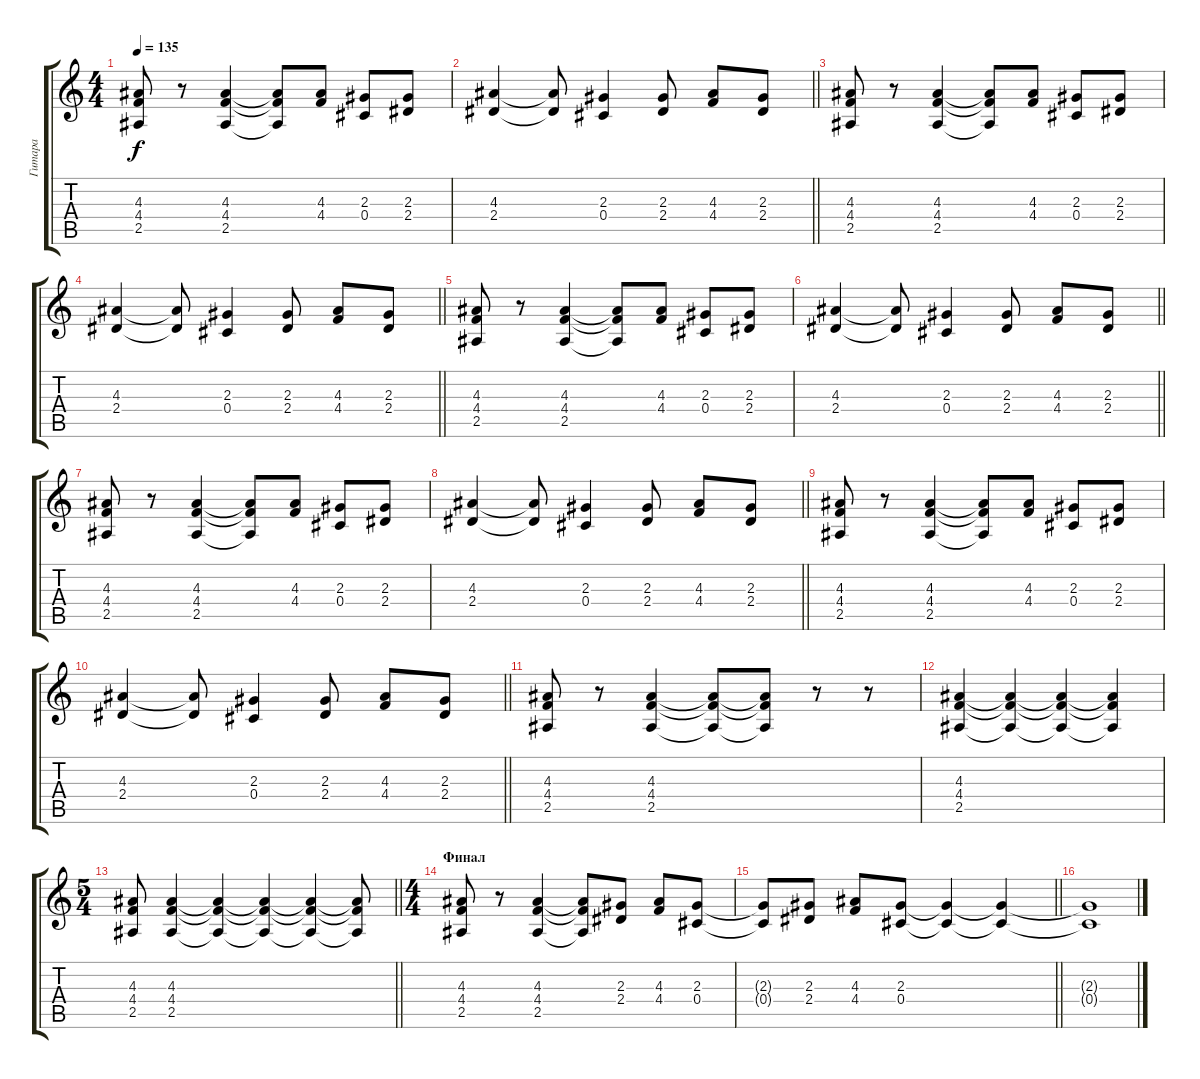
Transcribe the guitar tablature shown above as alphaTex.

\track ("Гитара" "Гитара") {instrument distortionguitar}
\staff {score tabs}
\tuning (Eb4 Bb3 Gb3 Db3 Ab2 Eb2) {hide}
\ts (4 4)
\tempo 135
\clef g2
\ks c
(4.3 4.4 2.5).8{dy f} r.8 (4.3 4.4 2.5).4 (4.3{t} 4.4{t} 2.5{t}).8 (4.3 4.4).8 (2.3 0.4).8 (2.3 2.4).8 |
\barLineRight lightlight
(4.3 2.4).4 (4.3{t} 2.4{t}).8 (2.3 0.4).4 (2.3 2.4).8 (4.3 4.4).8 (2.3 2.4).8 |
(4.3 4.4 2.5).8 r.8 (4.3 4.4 2.5).4 (4.3{t} 4.4{t} 2.5{t}).8 (4.3 4.4).8 (2.3 0.4).8 (2.3 2.4).8 |
\barLineRight lightlight
(4.3 2.4).4 (4.3{t} 2.4{t}).8 (2.3 0.4).4 (2.3 2.4).8 (4.3 4.4).8 (2.3 2.4).8 |
(4.3 4.4 2.5).8 r.8 (4.3 4.4 2.5).4 (4.3{t} 4.4{t} 2.5{t}).8 (4.3 4.4).8 (2.3 0.4).8 (2.3 2.4).8 |
\barLineRight lightlight
(4.3 2.4).4 (4.3{t} 2.4{t}).8 (2.3 0.4).4 (2.3 2.4).8 (4.3 4.4).8 (2.3 2.4).8 |
(4.3 4.4 2.5).8 r.8 (4.3 4.4 2.5).4 (4.3{t} 4.4{t} 2.5{t}).8 (4.3 4.4).8 (2.3 0.4).8 (2.3 2.4).8 |
\barLineRight lightlight
(4.3 2.4).4 (4.3{t} 2.4{t}).8 (2.3 0.4).4 (2.3 2.4).8 (4.3 4.4).8 (2.3 2.4).8 |
(4.3 4.4 2.5).8 r.8 (4.3 4.4 2.5).4 (4.3{t} 4.4{t} 2.5{t}).8 (4.3 4.4).8 (2.3 0.4).8 (2.3 2.4).8 |
\barLineRight lightlight
(4.3 2.4).4 (4.3{t} 2.4{t}).8 (2.3 0.4).4 (2.3 2.4).8 (4.3 4.4).8 (2.3 2.4).8 |
(4.3 4.4 2.5).8 r.8 (4.3 4.4 2.5).4 (4.3{t} 4.4{t} 2.5{t}).8 (4.3{t} 4.4{t} 2.5{t}).8 r.8 r.8 |
(4.3 4.4 2.5).4 (4.3{t} 4.4{t} 2.5{t}).4 (4.3{t} 4.4{t} 2.5{t}).4 (4.3{t} 4.4{t} 2.5{t}).4 |
\ts (5 4)
\barLineRight lightlight
(4.3 4.4 2.5).8 (4.3 4.4 2.5).4 (4.3{t} 4.4{t} 2.5{t}).4 (4.3{t} 4.4{t} 2.5{t}).4 (4.3{t} 4.4{t} 2.5{t}).4 (4.3{t} 4.4{t} 2.5{t}).8 |
\ts (4 4)
\section ("" "Финал")
(4.3 4.4 2.5).8 r.8 (4.3 4.4 2.5).4 (4.3{t} 4.4{t} 2.5{t}).8 (2.3 2.4).8 (4.3 4.4).8 (2.3 0.4).8 |
\barLineRight lightlight
(2.3{t} 0.4{t}).8 (2.3 2.4).8 (4.3 4.4).8 (2.3 0.4).8 (2.3{t} 0.4{t}).4 (2.3{t} 0.4{t}).4 |
(2.3{t} 0.4{t}).1
